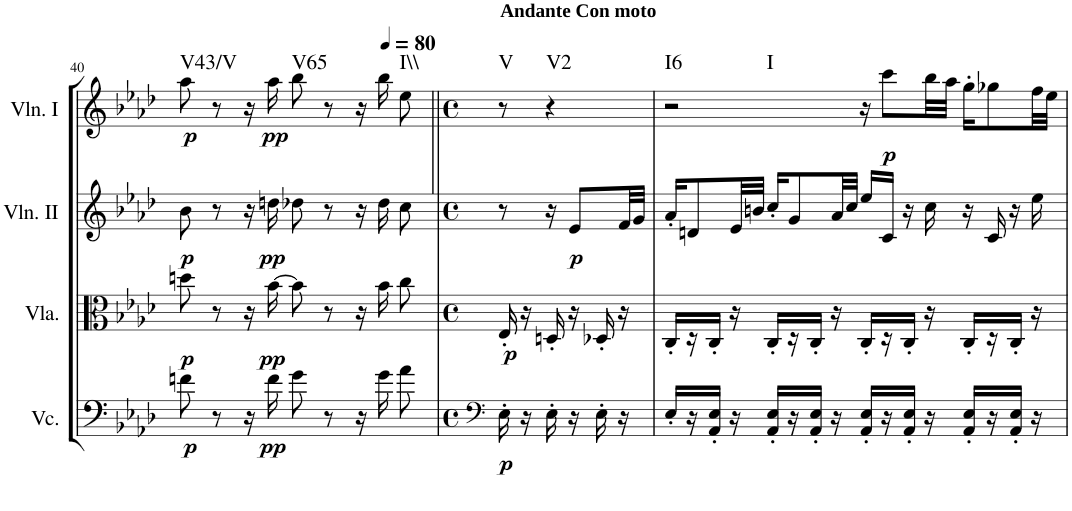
**kern	**dynam	**kern	**dynam	**kern	**dynam	**kern	**dynam	**harte
*part4	*part4	*part3	*part3	*part2	*part2	*part1	*part1	*part1
*staff4	*staff4	*staff3	*staff3	*staff2	*staff2	*staff1	*staff1	*
*I"Violoncello	*	*I"Viola	*	*I"Violin II	*	*I"Violin I	*	*
*I'Vc.	*	*I'Vla.	*	*I'Vln. II	*	*I'Vln. I	*	*
!!LO:PB:g=z
*clefF4	*	*clefC3	*	*clefG2	*	*clefG2	*	*
*k[b-e-a-d-]	*	*k[b-e-a-d-]	*	*k[b-e-a-d-]	*	*k[b-e-a-d-]	*	*
*A-:	*	*A-:	*	*A-:	*	*A-:	*	*
*M12/8	*	*M12/8	*	*M12/8	*	*M12/8	*	*
=40	=40	=40	=40	=40	=40	=40	=40	=40
!	!LO:DY:b	!	!LO:DY:b	!	!LO:DY:b	!	!LO:DY:b	!LO:H:kt=V43/V
8fn\	p	8ddn\	p	8b-\	p	8aa-\	p	N
8r	.	8r	.	8r	.	8r	.	.
16r	.	16r	.	16r	.	16r	.	.
!	!LO:DY:b	!	!LO:DY:b	!	!LO:DY:b	!	!LO:DY:b	!
16f\	pp	[16b-\	pp	16ddn\	pp	16aa-\	pp	.
!	!	!	!	!	!	!	!	!LO:H:kt=V65
8g\	.	8b-\]	.	8dd-X\	.	8bb-\	.	N
8r	.	8r	.	8r	.	8r	.	.
16r	.	16r	.	16r	.	16r	.	.
16g\	.	16b-\	.	16dd-\	.	16bb-\	.	.
!	!	!	!	!	!	!	!	!LO:H:kt=I\\
8a-\	.	8cc\	.	8cc\	.	8ee-\	.	N
=41||	=41||	=41||	=41||	=41||	=41||	=41||	=41||	=41||
*clefF4	*	*	*	*	*	*	*	*
*M4/4	*	*M4/4	*	*M4/4	*	*M4/4	*	*
*met(c)	*	*met(c)	*	*met(c)	*	*met(c)	*	*
*	*	*	*	*	*	*MM80	*	*
!	!	!	!	!	!	!LO:TX:a:B:t=Andante Con moto	!	!
!	!LO:DY:b	!	!LO:DY:b	!	!	!	!	!LO:H:kt=V
16E-'\	p	16E-'/	p	8r	.	8r	.	N
16r	.	16r	.	.	.	.	.	.
!	!	!	!	!	!	!	!	!LO:H:kt=V2
16E-'\	.	16Dn'/	.	16r	.	4r	.	N
!	!	!	!	!	!LO:DY:b	!	!	!
16r	.	16r	.	8e-/L	p	.	.	.
16E-'\	.	16D-X'/	.	.	.	.	.	.
16r	.	16r	.	32f/LL	.	.	.	.
.	.	.	.	32g/JJJ	.	.	.	.
=42	=42	=42	=42	=42	=42	=42	=42	=42
!	!	!	!	!	!	!	!	!LO:H:n=1:kt=I6
!	!	!	!	!	!	!	!	!LO:H:n=2:kt=I
16E-'/LL	.	16C'/LL	.	16a-'/KL	.	2r	.	N N
16r	.	16r	.	8dn/	.	.	.	.
16AA-/' 16E-/'JJ	.	16C'/JJ	.	.	.	.	.	.
16r	.	16r	.	32e-/LL	.	.	.	.
.	.	.	.	32bn/JJJ	.	.	.	.
16AA-/' 16E-/'LL	.	16C'/LL	.	16cc'/KL	.	.	.	.
16r	.	16r	.	8g/	.	.	.	.
16AA-/' 16E-/'JJ	.	16C'/JJ	.	.	.	.	.	.
16r	.	16r	.	32a-/LL	.	.	.	.
.	.	.	.	32cc/JJJ	.	.	.	.
16AA-/' 16E-/'LL	.	16C'/LL	.	16ee-/LL	.	16r	.	.
!	!	!	!	!	!	!	!LO:DY:b	!
16r	.	16r	.	16c/JJ	.	8ccc\L	p	.
16AA-/' 16E-/'JJ	.	16C'/JJ	.	16r	.	.	.	.
16r	.	16r	.	16cc\	.	32bb-\LL	.	.
.	.	.	.	.	.	32aa-\JJJ	.	.
16AA-/' 16E-/'LL	.	16C'/LL	.	16r	.	16gg'\KL	.	.
16r	.	16r	.	16c/	.	8gg-X\	.	.
16AA-/' 16E-/'JJ	.	16C'/JJ	.	16r	.	.	.	.
16r	.	16r	.	16ee-\	.	32ff\LL	.	.
.	.	.	.	.	.	32ee-\JJJ	.	.
=	=	=	=	=	=	=	=	=
*-	*-	*-	*-	*-	*-	*-	*-	*-
